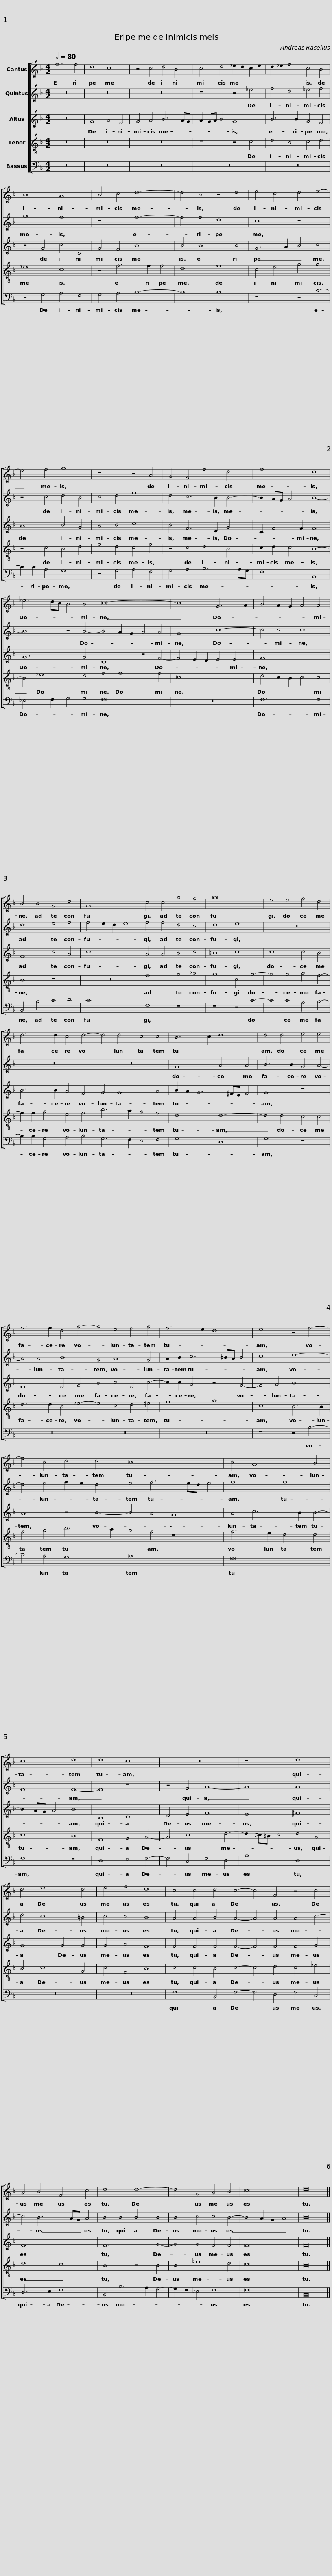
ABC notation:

X:1
%%score [ 1 2 3 4 5 ]
L:1/8
Q:1/2=80
M:4/2
I:linebreak $
K:F
V:1 treble
V:2 treble
V:3 treble
V:4 treble-8
V:5 bass
V:1
 f12 f4 | d8 c8 | z4 c4 d4 B4 | c4 d4 _e2 d2 c2 e2 | d2 _e2 f4 c4 B4 |$ %5
 B8 A8 | B4 c4 d8- | d4 B4 z4 d4 | e4 c4 d4 e4- | e4 f4 g8 |$ %10
 z8 z4 A4 | G4 F4 f4 d4 | f8 d8 | _e6 dc B4 B4 |$ c16- | %15
 c8 G6 A2 | B4 A2 G2 A4 A4 | B4 B4 G4 d4 | G16 |$ c4 c4 g4 f4 | %20
 g16 | e4 e4 f4 d4 | d6 d2 c4 d4- | d4 d4 c4 c4 |$ B6 c2 d8 | %25
 d4 d4 e4 e4 | f6 f2 d4 g4- | g4 e4 f4 g4 |$ f6 e2 d8 | e8 z4 f4- | %30
 f4 c4 d4 d4 | c16 |$ c4 A8 B4 | c8 d8 | d8 c8 | %35
 z16 | z8 d8 |$ d4 e8 d4 | e4 f4 d8 | c4 c4 d4 c4- | %40
 c4 F4 z4 c4 |$ A4 B4 F4 c4 | d8 d8- | d4 G4 A4 B4 | c16 | %45
 d16 |] %46
V:2
 z16 | z16 | z16 | z8 z4 _e4 | f4 d4 _e4 f4 |$ %5
 g8 f8 | z8 f8- | f4 f4 d8 | c8 z8 | z4 c4 d4 B4 |$ %10
 c4 d4 f8 | d4 c6 B2 B4- | B2 AG A4 B8- | B8 z4 B4- |$ B4 A2 G2 A4 A4 | %15
 G8 c8- | c4 c4 c8 | d8 e4 f4 | f4 e2 d2 e8 |$ f4 f4 d4 c4 | %20
 d8 e8 | z16 | z16 | z16 |$ G8 A4 A4 | %25
 B6 B2 G4 A4- | A4 A4 B8 | G4 A8 G4 |$ A2 B2 c6 =BA B4 | c8 d8- | %30
 d4 e4 f2 e2 d4 | e4 f6 ed e4 |$ f8 f8 | F8 F8- | F8 z8 | %35
 z4 G4 A8- | A8 A8 |$ d4 c8 =B4 | c4 c4 B8 | A4 A4 B4 A4- | %40
 A4 A4 A4 c4- |$ c4 B6 AG A4 | B4 B4 B4 B4 | B4 c4 c4 B4- | B4 A2 G2 A8 | %45
 B16 |] %46
V:3
 z16 | G8 A4 F4 | G4 A4 B6 AG | A2 GA B4 G8 | B6 B2 G4 F4 |$ %5
 z4 G4 c4 C4 | G4 F4 B8 | B4 B8 B4 | G6 A2 B4 c4 | A8 B4 G4 |$ %10
 A4 B4 c8 | B4 F6 D2 G4 | C2 F4 F2 F8 | G12 G4 |$ C8 z4 F4- | %15
 F4 E2 D2 E4 E4 | F16 | F8 c4 A4 | c16 |$ A4 A4 B4 c4 | %20
 =B8 c8 | c8 c4 B4 | B6 B2 A4 F4 | G4 G8 A4 |$ B2 A2 G6 ^FE F4 | %25
 G8 z8 | F8 F4 G4 | B4 c4 F4 c4- |$ c2 c2 A4 z4 G4- | G4 A4 B8 | %30
 A8 z4 B4- | B4 A4 G8 |$ A4 c6 B2 B4- | B2 AG A4 B8 | B,8 C8 | %35
 D4 E4 F8 | E8 ^F8 |$ G8 G4 G4 | G4 A4 F8 | F4 F4 F4 F4- | %40
 F4 F4 F4 G4 |$ F16 | F12 G4- | G4 G4 F4 F4 | F16 | %45
 F16 |] %46
V:4
 z16 | z16 | z16 | z8 z4 c4 | d4 B4 c4 d4 |$ %5
 _e8 c8 | z4 f6 f2 f4 | d8 f8 | c4 e4 g4 g4 | z4 c4 B4 d4 |$ %10
 f4 d4 c4 f4 | z4 c4 d4 B4 | c2 d2 c4 B8- | B4 _e8 d4 |$ f4 f8 f4 | %15
 c16 | d4 c2 B2 c4 c4 | B8 z8 | z16 |$ f8 g4 _a4 | %20
 g8 c4 g4- | g4 g4 a4 f4- | f2 f2 g4 e4 f4 | b6 a2 g4 f4 |$ d8 d8- | %25
 d4 d4 c4 c4 | d6 d2 B4 _e4- | e4 c4 d4 =e4 |$ f8 g8 | c8 B6 B2 | %30
 f4 g4 b6 a2 | g4 f4 z8 |$ f6 e2 d4 d4 | c8 B8 | F8 G4 A4- | %35
 A4 c8 d4- | d2 ^c=B c4 d4 A4 |$ B4 c8 G4 | c4 F4 B8 | c4 c4 B4 c4- | %40
 c4 d4 c4 _e4 |$ d8 c8 | B8 z4 B4 | B4 _e8 d4 | c16 | %45
 B16 |] %46
V:5
 z16 | z16 | z16 | z16 | z16 |$ %5
 z4 G,4 A,4 F,4 | G,4 A,4 B,8- | B,8 B,8 | z8 z4 C4- | C2 C2 A,4 G,8 |$ %10
 z4 G,4 A,4 F,4 | G,4 A,4 B,6 A,G, | F,8 B,,8 | _E,6 F,2 G,4 G,4 |$ F,16 | %15
 z16 | F,12 F,4 | B,,4 B,4 C4 D4 | C16 |$ F,8 z8 | %20
 z8 z4 C4- | C4 C4 A,4 B,4- | B,2 B,2 G,4 A,4 B,4 | G,6 !tenuto!F,2 E,4 F,4 |$ G,8 D,8 | %25
 G,8 z8 | z16 | z16 |$ z16 | z8 z4 B,4- | %30
 B,4 A,4 G,8 | A,16 |$ F,16 | F,8 z8 | D,8 E,4 F,4- | %35
 F,4 C,4 F,4 D,4 | A,8 D,8 |$ z16 | z16 | F,8 B,,4 F,4- | %40
 F,4 D,4 F,4 C,4 |$ D,6 E,2 F,8 | B,,4 B,6 A,2 G,4- | G,2 F,2 _E,4 F,8 | F,16 | %45
 B,,16 |] %46
